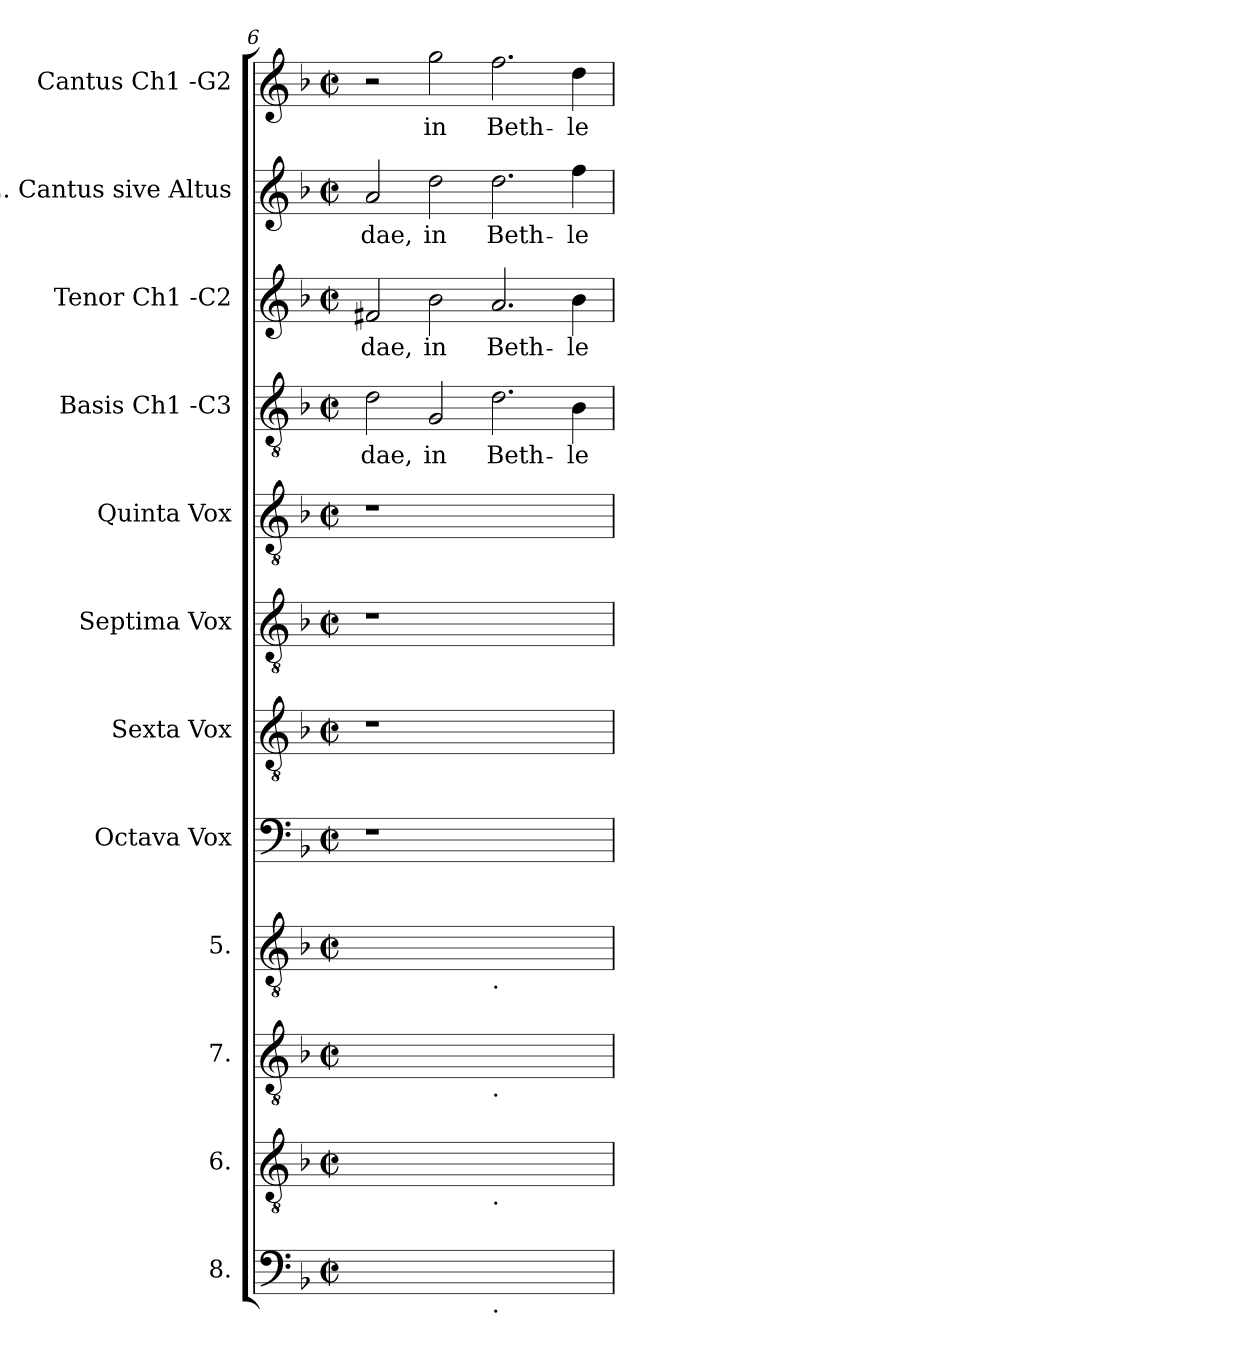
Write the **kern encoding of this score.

**kern	**kern	**kern	**kern	**kern	**kern	**kern	**kern	**kern	**text	**kern	**text	**kern	**text	**kern	**text
*part12	*part11	*part10	*part9	*part8	*part7	*part6	*part5	*part4	*part4	*part3	*part3	*part2	*part2	*part1	*part1
*staff12	*staff11	*staff10	*staff9	*staff8	*staff7	*staff6	*staff5	*staff4	*staff4	*staff3	*staff3	*staff2	*staff2	*staff1	*staff1
*I"8.	*I"6.	*I"7.	*I"5.	*I"Octava  Vox	*I"Sexta  Vox	*I"Septima  Vox	*I"Quinta  Vox	*I"Basis  Ch1 -C3	*	*I"Tenor  Ch1 -C2	*	*I"2. Cantus sive  Altus	*	*I"Cantus  Ch1 -G2	*
*	*	*	*	*	*	*	*	*I'B	*	*I'T	*	*I'A	*	*I'C	*
!!LO:PB:g=z
*clefF4	*clefGv2	*clefGv2	*clefGv2	*clefF4	*clefGv2	*clefGv2	*clefGv2	*clefGv2	*	*clefG2	*	*clefG2	*	*clefG2	*
*k[b-]	*k[b-]	*k[b-]	*k[b-]	*k[b-]	*k[b-]	*k[b-]	*k[b-]	*k[b-]	*	*k[b-]	*	*k[b-]	*	*k[b-]	*
*F:	*F:	*F:	*F:	*F:	*F:	*F:	*F:	*F:	*	*F:	*	*F:	*	*F:	*
*M2/2	*M2/2	*M2/2	*M2/2	*M2/2	*M2/2	*M2/2	*M2/2	*M2/2	*	*M2/2	*	*M2/2	*	*M2/2	*
*met(c|)	*met(c|)	*met(c|)	*met(c|)	*met(c|)	*met(c|)	*met(c|)	*met(c|)	*met(c|)	*	*met(c|)	*	*met(c|)	*	*met(c|)	*
=6	=6	=6	=6	=6	=6	=6	=6	=6	=6	=6	=6	=6	=6	=6	=6
!	!	!	!	!	!	!	!	!	!LO:LY:b:cj	!	!LO:LY:b:cj	!	!LO:LY:b:cj	!	!
1ryy	1ryy	1ryy	1ryy	1r	1r	1r	1r	2d\	-dae,	2f#X/	-dae,	2a/	-dae,	2r	.
!	!	!	!	!	!	!	!	!	!LO:LY:b:cj	!	!LO:LY:b:cj	!	!LO:LY:b:cj	!	!LO:LY:b:cj
.	.	.	.	.	.	.	.	2G/	in	2b-\	in	2dd\	in	2gg\	in
!	!	!	!LO:TX:b:t=.	!	!	!	!	!	!	!	!	!	!	!	!
!	!	!LO:TX:b:t=.	!	!	!	!	!	!	!	!	!	!	!	!	!
!	!LO:TX:b:t=.	!	!	!	!	!	!	!	!	!	!	!	!	!	!
!LO:TX:b:t=.	!	!	!	!	!	!	!	!	!	!	!	!	!	!	!
!	!	!	!	!	!	!	!	!	!LO:LY:b:cj	!	!LO:LY:b:cj	!	!LO:LY:b:cj	!	!LO:LY:b:cj
1ryy	1ryy	1ryy	1ryy	1ryy	1ryy	1ryy	1ryy	2.d\	Beth-	2.a/	Beth-	2.dd\	Beth-	2.ff\	Beth-
!	!	!	!	!	!	!	!	!	!LO:LY:b:cj	!	!LO:LY:b:cj	!	!LO:LY:b:cj	!	!LO:LY:b:cj
.	.	.	.	.	.	.	.	4B-\	-le-	4b-\	-le-	4ff\	-le-	4dd\	-le-
=	=	=	=	=	=	=	=	=	=	=	=	=	=	=	=
*-	*-	*-	*-	*-	*-	*-	*-	*-	*-	*-	*-	*-	*-	*-	*-
